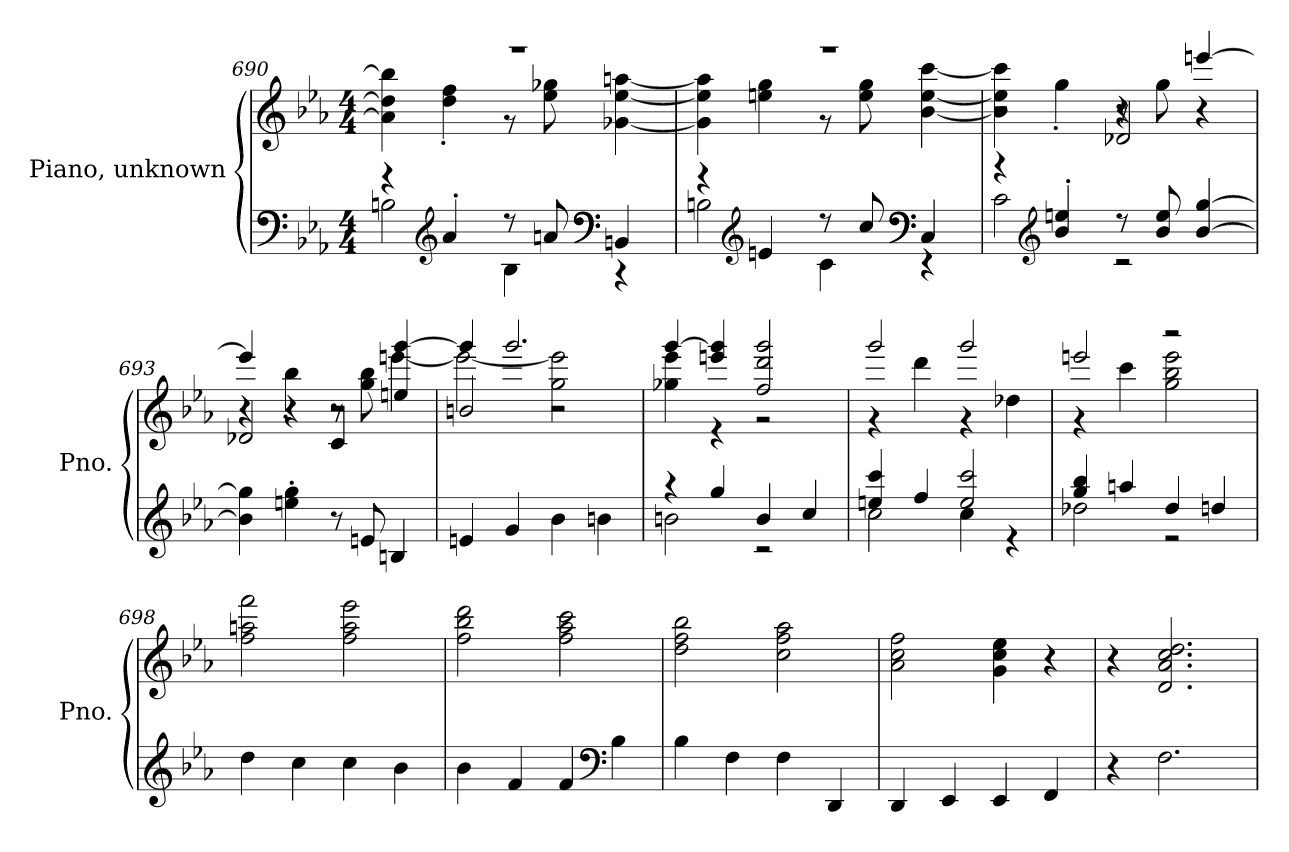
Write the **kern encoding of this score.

**kern	**kern
*part1	*part1
*staff2	*staff1
*I"Piano, unknown	*
*I'Pno.	*
*clefF4	*clefG2
*k[b-e-a-]	*k[b-e-a-]
*M4/4	*M4/4
=690	=690
*^	*^
4r	2Bn\	1r	4a-\] 4dd\] 4bb\]
*clefG2	*	*	*
4a-'/	.	.	4dd\' 4ff\'
8r	4B\	.	8r
8an/	.	.	8ee-\ 8gg-X\
*clefF4	*	*	*
4BBn/	4r	.	[4g-X\ [4ee-\ [4aan\
=691	=691	=691	=691
4r	2Bn\	1r	4g-\] 4ee-\] 4aa\]
*clefG2	*	*	*
4en/	.	.	4een\ 4gg\
8r	4c\	.	8r
8cc/	.	.	8ee\ 8gg\
*clefF4	*	*	*
4C/	4r	.	[4b-\ [4ee\ [4ccc\
=692	=692	=692	=692
*	*	*	*^
4r	2c\	2r	4b-\] 4ee\] 4ccc\]	2r
*clefG2	*	*	*	*
4b-/' 4een/'	.	.	4gg'\	.
8r	2r	4r	8r	2d-X/
8b-/ 8ee/	.	.	8gg\	.
[4b-/ [4gg/	.	[4eeen/	4r	.
*v	*v	*	*	*
!!LO:LB:g=z	!!	!!
=693	=693	=693	=693
4b-\] 4gg\]	4eee/]	4r	2d-X/
4een\' 4gg\'	4r	4bb-'\	.
8r	2r	8r	4c/
8en/	.	8gg\ 8bb-\	.
4Bn/	.	[4eeen\	4een/ [4ggg/
=694	=694	=694	=694
4en/	2bn/	2eee\_	4ggg/]
4g/	.	.	2.ggg/
4b-\	2r	2gg\ 2eee\]	.
4bn\	.	.	.
*	*	*v	*v
=695	=695	=695
*^	*	*
4r	2bn\	[4ggg/	4gg-X\ 4eee-\
4gg/	.	4eeen/ 4ggg/]	4r
4b/	2r	2ff/ 2ddd/ 2ggg/	2r
4cc/	.	.	.
=696	=696	=696	=696
4een/ 4ccc/	2cc\	2ggg/	4r
4ff/	.	.	4ddd\
2ee/ 2ccc/	4cc\	2ggg/	4r
.	4r	.	4dd-X\
=697	=697	=697	=697
4gg/ 4bb-/	2dd-X\	2eeen/	4r
4aan/	.	.	4ccc\
4dd-/	2r	2r	2gg\ 2bb-\ 2eee\
4ddn/	.	.	.
*v	*v	*	*
*	*v	*v
=698	=698
4dd\	2ff\ 2aan\ 2fff\
4cc\	.
4cc\	2ff\ 2aa\ 2eee-\
4b-\	.
!!LO:LB:g=z
=699	=699
4b-\	2ff\ 2bb-\ 2ddd\
4f/	.
4f/	2ff\ 2aa-\ 2ccc\
*clefF4	*
4B-\	.
=700	=700
4B-\	2dd\ 2ff\ 2bb-\
4F\	.
4F\	2cc\ 2ff\ 2aa-\
4DD/	.
=701	=701
4DD/	2a-\ 2cc\ 2ff\
4EE-/	.
4EE-/	4g\ 4cc\ 4ee-\
4FF/	4r
=702	=702
4r	4r
2.F\	2.d/ 2.a-/ 2.cc/ 2.dd/
=	=
*-	*-
